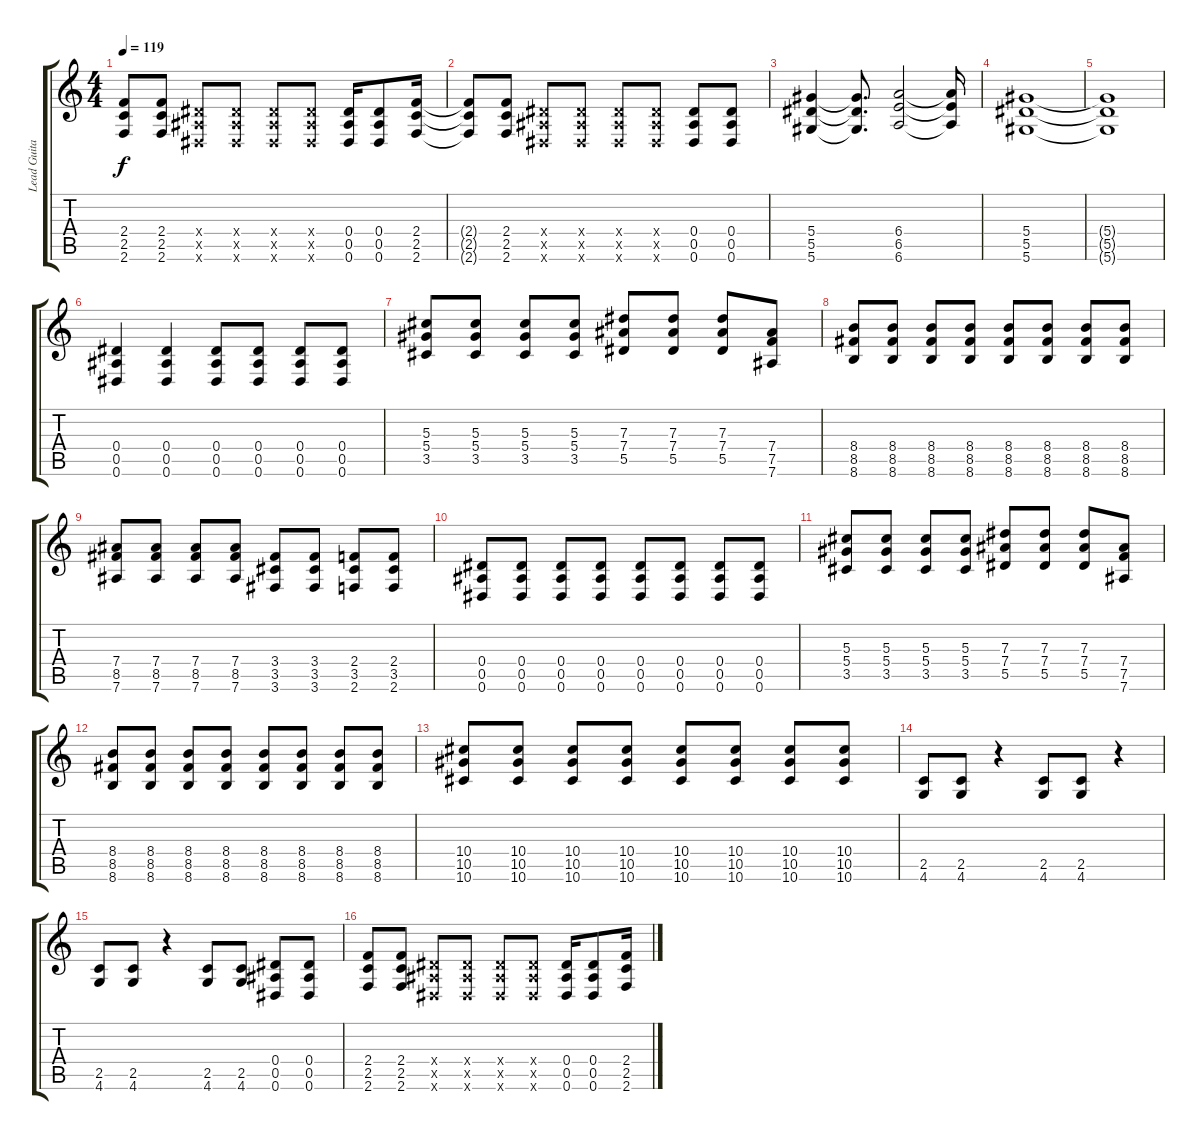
\track ("Lead Guitar" "Lead Guita") {instrument distortionguitar}
\staff {score tabs}
\tuning (F4 C4 Ab3 Eb3 Bb2 Eb2) {hide}
\ts (4 4)
\tempo 119
\clef g2
\ks c
(2.4 2.5 2.6).8{dy f} (2.4 2.5 2.6).8 (0.4{x} 0.5{x} 0.6{x}).8 (0.4{x} 0.5{x} 0.6{x}).8 (0.4{x} 0.5{x} 0.6{x}).8 (0.4{x} 0.5{x} 0.6{x}).8 (0.4 0.5 0.6).16 (0.4 0.5 0.6).8 (2.4 2.5 2.6).16 |
(2.4{t} 2.5{t} 2.6{t}).8 (2.4 2.5 2.6).8 (0.4{x} 0.5{x} 0.6{x}).8 (0.4{x} 0.5{x} 0.6{x}).8 (0.4{x} 0.5{x} 0.6{x}).8 (0.4{x} 0.5{x} 0.6{x}).8 (0.4 0.5 0.6).8 (0.4 0.5 0.6).8 |
(5.4 5.5 5.6).4 (5.4{t} 5.5{t} 5.6{t}).8{d} (6.4 6.5 6.6).2 (6.4{t} 6.5{t} 6.6{t}).16 |
(5.4 5.5 5.6).1 |
(5.4{t} 5.5{t} 5.6{t}).1 |
(0.4 0.5 0.6).4 (0.4 0.5 0.6).4 (0.4 0.5 0.6).8 (0.4 0.5 0.6).8 (0.4 0.5 0.6).8 (0.4 0.5 0.6).8 |
(5.3 5.4 3.5).8 (5.3 5.4 3.5).8 (5.3 5.4 3.5).8 (5.3 5.4 3.5).8 (7.3 7.4 5.5).8 (7.3 7.4 5.5).8 (7.3 7.4 5.5).8 (7.4 7.5 7.6).8 |
(8.4 8.5 8.6).8 (8.4 8.5 8.6).8 (8.4 8.5 8.6).8 (8.4 8.5 8.6).8 (8.4 8.5 8.6).8 (8.4 8.5 8.6).8 (8.4 8.5 8.6).8 (8.4 8.5 8.6).8 |
(7.4 8.5 7.6).8 (7.4 8.5 7.6).8 (7.4 8.5 7.6).8 (7.4 8.5 7.6).8 (3.4 3.5 3.6).8 (3.4 3.5 3.6).8 (2.4 3.5 2.6).8 (2.4 3.5 2.6).8 |
(0.4 0.5 0.6).8 (0.4 0.5 0.6).8 (0.4 0.5 0.6).8 (0.4 0.5 0.6).8 (0.4 0.5 0.6).8 (0.4 0.5 0.6).8 (0.4 0.5 0.6).8 (0.4 0.5 0.6).8 |
(5.3 5.4 3.5).8 (5.3 5.4 3.5).8 (5.3 5.4 3.5).8 (5.3 5.4 3.5).8 (7.3 7.4 5.5).8 (7.3 7.4 5.5).8 (7.3 7.4 5.5).8 (7.4 7.5 7.6).8 |
(8.4 8.5 8.6).8 (8.4 8.5 8.6).8 (8.4 8.5 8.6).8 (8.4 8.5 8.6).8 (8.4 8.5 8.6).8 (8.4 8.5 8.6).8 (8.4 8.5 8.6).8 (8.4 8.5 8.6).8 |
(10.4 10.5 10.6).8 (10.4 10.5 10.6).8 (10.4 10.5 10.6).8 (10.4 10.5 10.6).8 (10.4 10.5 10.6).8 (10.4 10.5 10.6).8 (10.4 10.5 10.6).8 (10.4 10.5 10.6).8 |
(2.5 4.6).8 (2.5 4.6).8 r.4 (2.5 4.6).8 (2.5 4.6).8 r.4 |
(2.5 4.6).8 (2.5 4.6).8 r.4 (2.5 4.6).8 (2.5 4.6).8 (0.4 0.5 0.6).8 (0.4 0.5 0.6).8 |
(2.4 2.5 2.6).8 (2.4 2.5 2.6).8 (0.4{x} 0.5{x} 0.6{x}).8 (0.4{x} 0.5{x} 0.6{x}).8 (0.4{x} 0.5{x} 0.6{x}).8 (0.4{x} 0.5{x} 0.6{x}).8 (0.4 0.5 0.6).16 (0.4 0.5 0.6).8 (2.4 2.5 2.6).16
